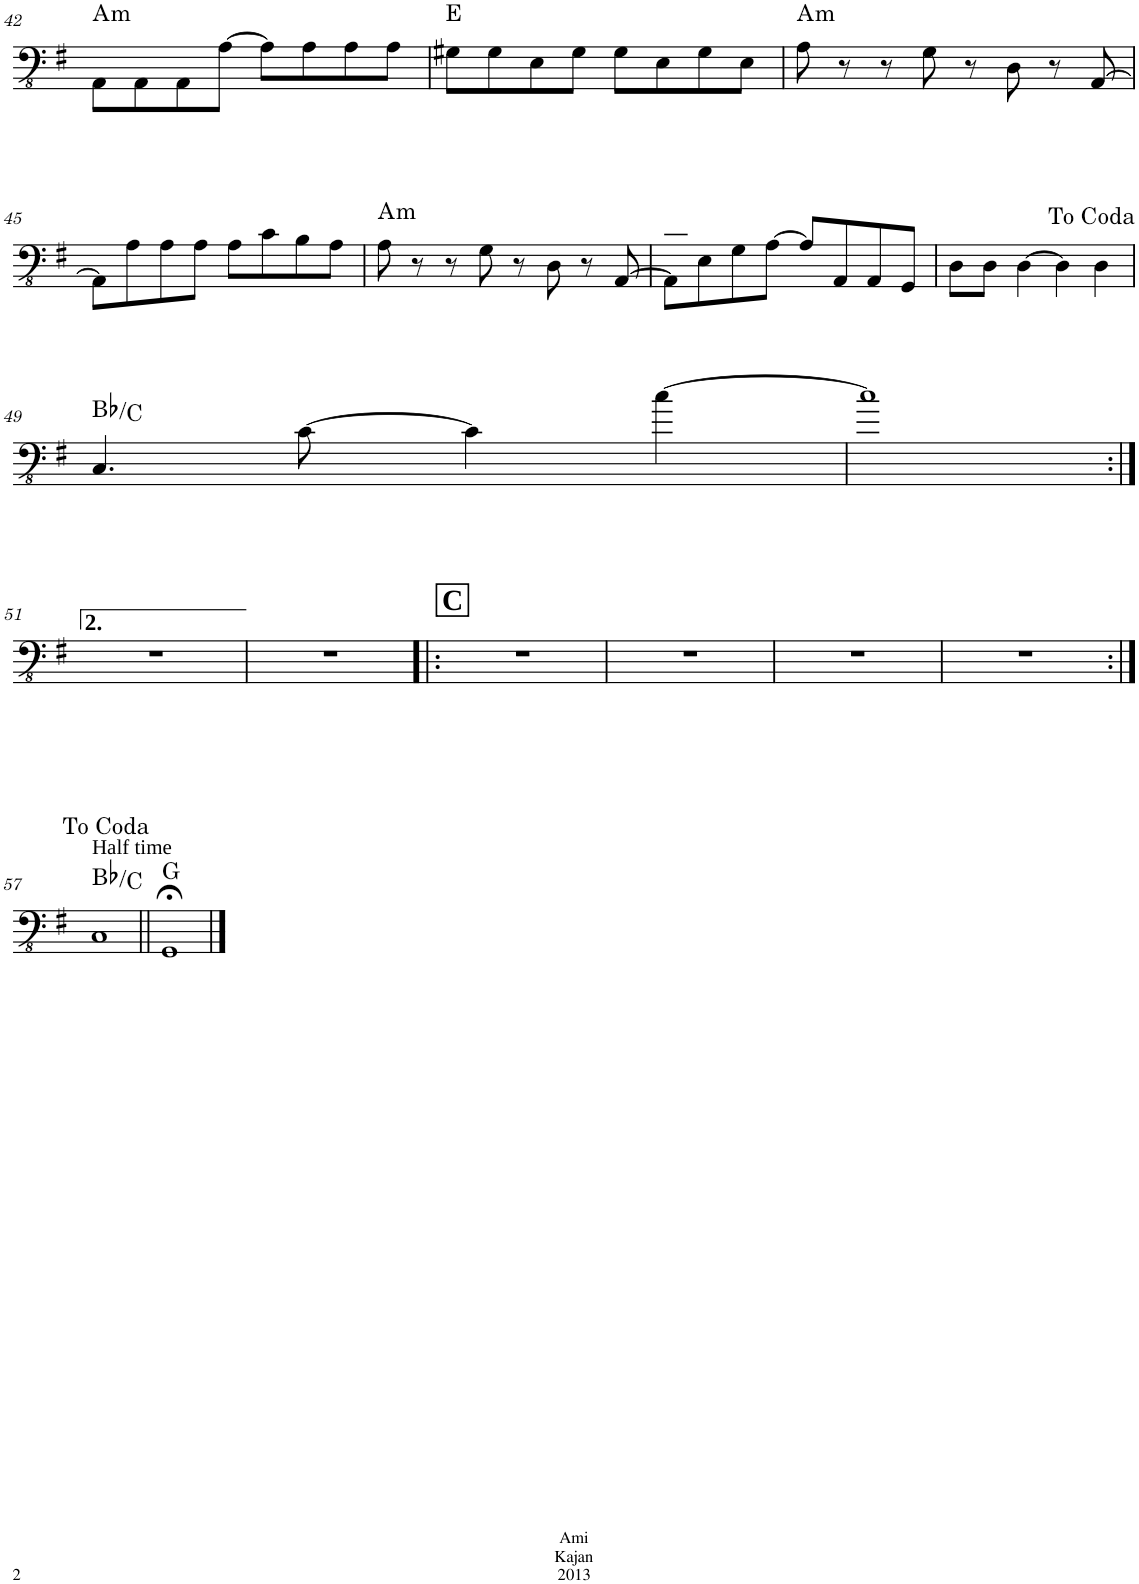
**kern	**harte
*part1	*part1
*staff1	*
*I"Fretless Electric Bass	*
!!LO:PB:g=z
*clefFv4	*
*k[f#]	*
*M4/4	*
=42	=42
!	!LO:H:kt=m
8AAA\L	A:min
8AAA\	.
8AAA\	.
[8AA\J	.
8AA\L]	.
8AA\	.
8AA\	.
8AA\J	.
=43	=43
8GG#X\L	E:maj
8GG#\	.
8EE\	.
8GG#\J	.
8GG#\L	.
8EE\	.
8GG#\	.
8EE\J	.
=44	=44
!	!LO:H:kt=m
8AA\	A:min
8r	.
8r	.
8GG\	.
8r	.
8DD\	.
8r	.
[8AAA/	.
!!LO:LB:g=z
=45	=45
8AAA\L]	.
8AA\	.
8AA\	.
8AA\J	.
8AA\L	.
8C\	.
8BB\	.
8AA\J	.
=46	=46
!	!LO:H:kt=m
8AA\	A:min
8r	.
8r	.
8GG\	.
8r	.
8DD\	.
8r	.
[8AAA/	.
=47	=47
8AAA\L]	.
8EE\	.
8GG\	.
[8AA\J	.
8AA/L]	.
8AAA/	.
8AAA/	.
8GGG/J	.
=48	=48
8DD\L	.
8DD\J	.
[4DD\	.
4DD\]	.
4DD\	.
!!LO:LB:g=z
=49	=49
4.CC/	Bb:maj/2
[8C\	.
4C\]	.
[4c\	.
=50	=50
1c]	.
!!LO:LB:g=z
=51:|!	=51:|!
1r	.
=52	=52
1r	.
=53!|:	=53!|:
!LO:TX:a:B:t=C	!
1r	.
=54	=54
1r	.
=55	=55
1r	.
=56	=56
1r	.
!!LO:LB:g=z
=57:|!	=57:|!
!LO:TX:a:t=Half time	!
1CC	Bb:maj/2
=58||	=58||
1GGG;<	G:maj
==	==
*-	*-
